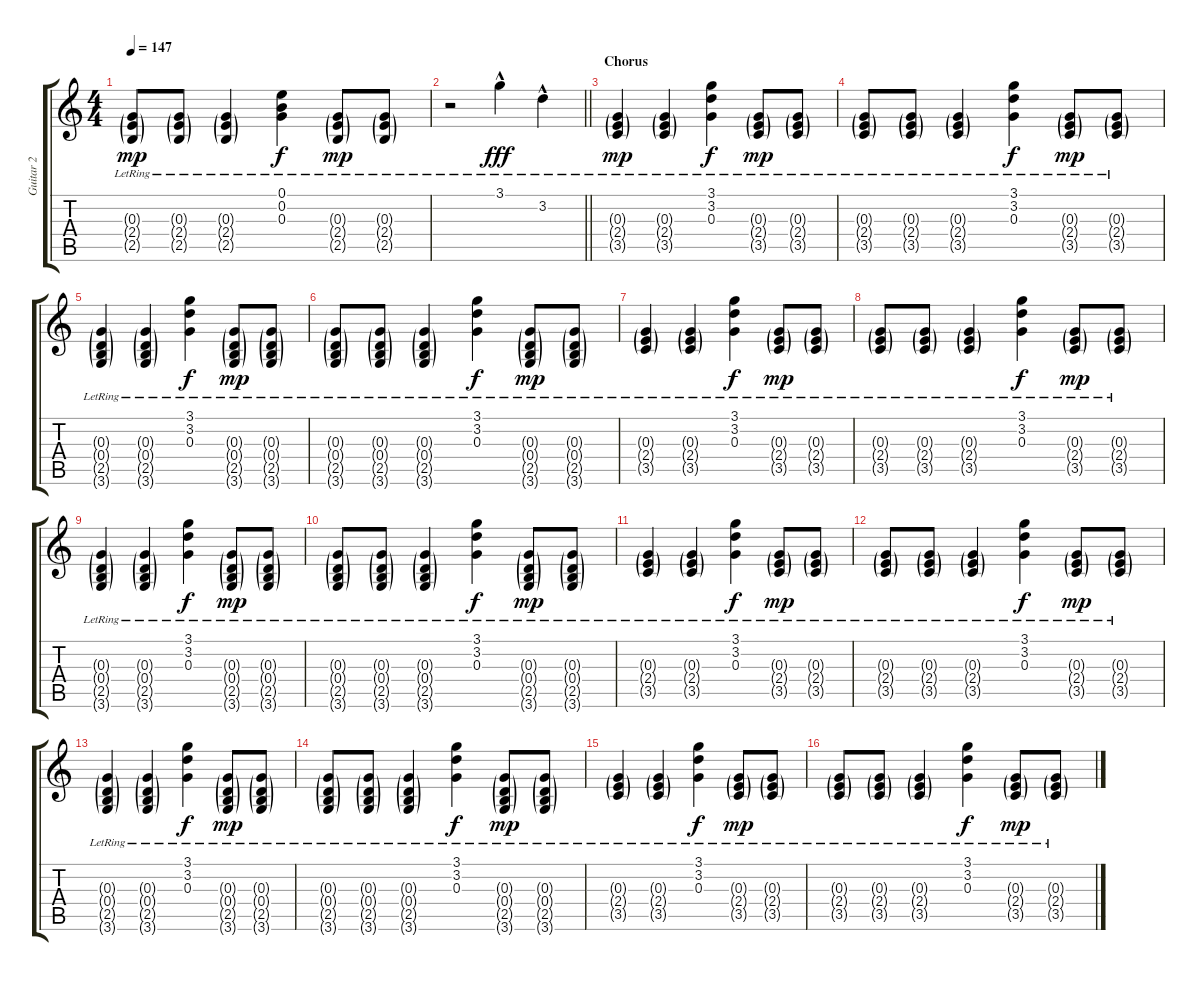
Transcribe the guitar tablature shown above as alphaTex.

\track ("Guitar 2" "Guitar 2") {instrument acousticguitarsteel}
\staff {score tabs}
\tuning (E4 B3 G3 D3 A2 E2) {hide}
\ts (4 4)
\tempo 147
\clef g2
\ks c
(0.3{g} 2.4{g lr} 2.5{g lr}).8{dy mp} (0.3{g} 2.4{g lr} 2.5{g lr}).8 (0.3{g} 2.4{g lr} 2.5{g lr}).4 (0.1{lr} 0.2{lr} 0.3{lr}).4{dy f} (0.3{g} 2.4{g lr} 2.5{g lr}).8{dy mp} (0.3{g} 2.4{g lr} 2.5{g lr}).8 |
\barLineRight lightlight
r.2 3.1{hac lr}.4{dy fff} 3.2{hac lr}.4 |
\section ("" "Chorus")
(0.3{g} 2.4{g lr} 3.5{g lr}).4{dy mp volume 11} (0.3{g} 2.4{g lr} 3.5{g lr}).4 (3.1{lr} 3.2{lr} 0.3{lr}).4{dy f} (0.3{g} 2.4{g lr} 3.5{g lr}).8{dy mp} (0.3{g} 2.4{g lr} 3.5{g lr}).8 |
(0.3{g} 2.4{g lr} 3.5{g lr}).8 (0.3{g} 2.4{g lr} 3.5{g lr}).8 (0.3{g} 2.4{g lr} 3.5{g lr}).4 (3.1{lr} 3.2{lr} 0.3{lr}).4{dy f} (0.3{g} 2.4{g lr} 3.5{g lr}).8{dy mp} (0.3{g} 2.4{g lr} 3.5{g lr}).8 |
(0.3{g} 0.4{g lr} 2.5{g lr} 3.6{g}).4 (0.3{g} 0.4{g lr} 2.5{g lr} 3.6{g}).4 (3.1{lr} 3.2{lr} 0.3{lr}).4{dy f} (0.3{g} 0.4{g lr} 2.5{g lr} 3.6{g}).8{dy mp} (0.3{g} 0.4{g lr} 2.5{g lr} 3.6{g}).8 |
(0.3{g} 0.4{g lr} 2.5{g lr} 3.6{g}).8 (0.3{g} 0.4{g lr} 2.5{g lr} 3.6{g}).8 (0.3{g} 0.4{g lr} 2.5{g lr} 3.6{g}).4 (3.1{lr} 3.2{lr} 0.3{lr}).4{dy f} (0.3{g} 0.4{g lr} 2.5{g lr} 3.6{g}).8{dy mp} (0.3{g} 0.4{g lr} 2.5{g lr} 3.6{g}).8 |
(0.3{g} 2.4{g lr} 3.5{g lr}).4 (0.3{g} 2.4{g lr} 3.5{g lr}).4 (3.1{lr} 3.2{lr} 0.3{lr}).4{dy f} (0.3{g} 2.4{g lr} 3.5{g lr}).8{dy mp} (0.3{g} 2.4{g lr} 3.5{g lr}).8 |
(0.3{g} 2.4{g lr} 3.5{g lr}).8 (0.3{g} 2.4{g lr} 3.5{g lr}).8 (0.3{g} 2.4{g lr} 3.5{g lr}).4 (3.1{lr} 3.2{lr} 0.3{lr}).4{dy f} (0.3{g} 2.4{g lr} 3.5{g lr}).8{dy mp} (0.3{g} 2.4{g lr} 3.5{g lr}).8 |
(0.3{g} 0.4{g lr} 2.5{g lr} 3.6{g}).4 (0.3{g} 0.4{g lr} 2.5{g lr} 3.6{g}).4 (3.1{lr} 3.2{lr} 0.3{lr}).4{dy f} (0.3{g} 0.4{g lr} 2.5{g lr} 3.6{g}).8{dy mp} (0.3{g} 0.4{g lr} 2.5{g lr} 3.6{g}).8 |
(0.3{g} 0.4{g lr} 2.5{g lr} 3.6{g}).8 (0.3{g} 0.4{g lr} 2.5{g lr} 3.6{g}).8 (0.3{g} 0.4{g lr} 2.5{g lr} 3.6{g}).4 (3.1{lr} 3.2{lr} 0.3{lr}).4{dy f} (0.3{g} 0.4{g lr} 2.5{g lr} 3.6{g}).8{dy mp} (0.3{g} 0.4{g lr} 2.5{g lr} 3.6{g}).8 |
(0.3{g} 2.4{g lr} 3.5{g lr}).4{volume 11} (0.3{g} 2.4{g lr} 3.5{g lr}).4 (3.1{lr} 3.2{lr} 0.3{lr}).4{dy f} (0.3{g} 2.4{g lr} 3.5{g lr}).8{dy mp} (0.3{g} 2.4{g lr} 3.5{g lr}).8 |
(0.3{g} 2.4{g lr} 3.5{g lr}).8 (0.3{g} 2.4{g lr} 3.5{g lr}).8 (0.3{g} 2.4{g lr} 3.5{g lr}).4 (3.1{lr} 3.2{lr} 0.3{lr}).4{dy f} (0.3{g} 2.4{g lr} 3.5{g lr}).8{dy mp} (0.3{g} 2.4{g lr} 3.5{g lr}).8 |
(0.3{g} 0.4{g lr} 2.5{g lr} 3.6{g}).4 (0.3{g} 0.4{g lr} 2.5{g lr} 3.6{g}).4 (3.1{lr} 3.2{lr} 0.3{lr}).4{dy f} (0.3{g} 0.4{g lr} 2.5{g lr} 3.6{g}).8{dy mp} (0.3{g} 0.4{g lr} 2.5{g lr} 3.6{g}).8 |
(0.3{g} 0.4{g lr} 2.5{g lr} 3.6{g}).8 (0.3{g} 0.4{g lr} 2.5{g lr} 3.6{g}).8 (0.3{g} 0.4{g lr} 2.5{g lr} 3.6{g}).4 (3.1{lr} 3.2{lr} 0.3{lr}).4{dy f} (0.3{g} 0.4{g lr} 2.5{g lr} 3.6{g}).8{dy mp} (0.3{g} 0.4{g lr} 2.5{g lr} 3.6{g}).8 |
(0.3{g} 2.4{g lr} 3.5{g lr}).4 (0.3{g} 2.4{g lr} 3.5{g lr}).4 (3.1{lr} 3.2{lr} 0.3{lr}).4{dy f} (0.3{g} 2.4{g lr} 3.5{g lr}).8{dy mp} (0.3{g} 2.4{g lr} 3.5{g lr}).8 |
(0.3{g} 2.4{g lr} 3.5{g lr}).8 (0.3{g} 2.4{g lr} 3.5{g lr}).8 (0.3{g} 2.4{g lr} 3.5{g lr}).4 (3.1{lr} 3.2{lr} 0.3{lr}).4{dy f} (0.3{g} 2.4{g lr} 3.5{g lr}).8{dy mp} (0.3{g} 2.4{g lr} 3.5{g lr}).8
